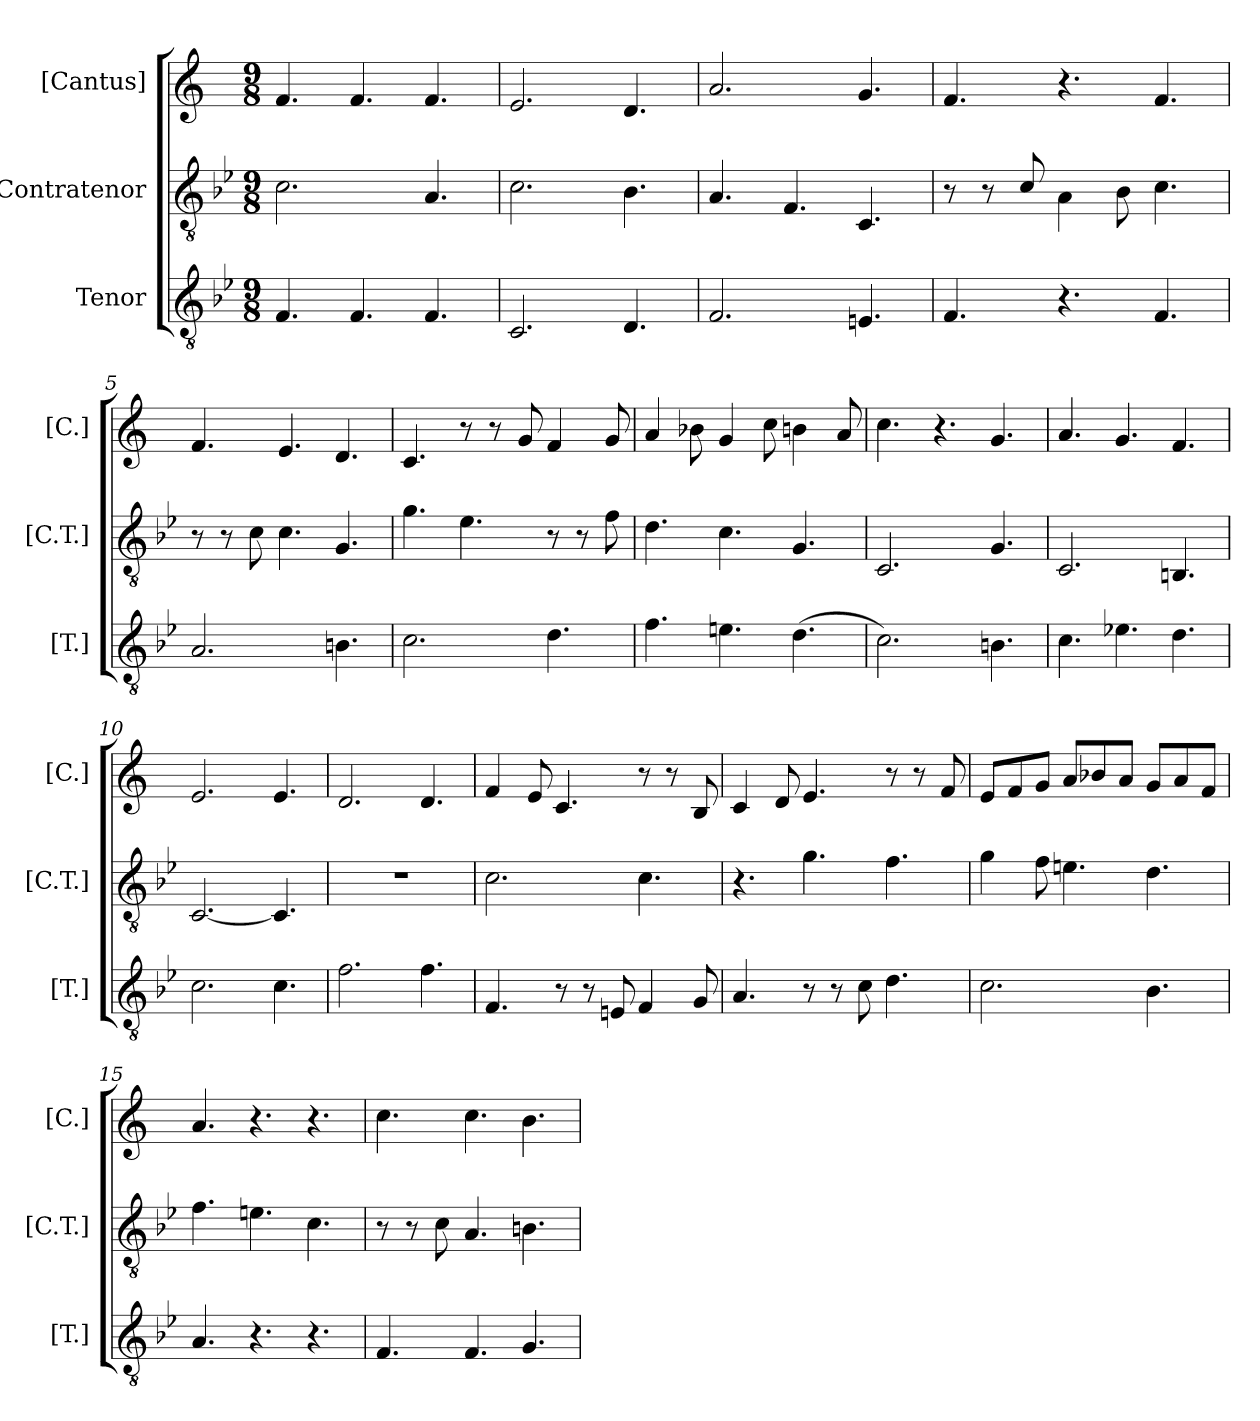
**kern	**kern	**kern
*part3	*part2	*part1
*staff3	*staff2	*staff1
*I"Tenor	*I"Contratenor	*I"[Cantus]
*I'[T.]	*I'[C.T.]	*I'[C.]
*clefGv2	*clefGv2	*clefG2
*k[b-e-]	*k[b-e-]	*k[]
*B-:	*B-:	*C:
*M9/8	*M9/8	*M9/8
=1	=1	=1
4.Fi/	2.ci\	4.fi/
4.Fi/	.	4.fi/
4.Fi/	4.Ai/	4.fi/
=2	=2	=2
2.Ci/	2.ci\	2.ei/
4.Di/	4.B-i\	4.di/
=3	=3	=3
2.Fi/	4.Ai/	2.ai/
.	4.Fi/	.
4.Eni/	4.Ci/	4.gi/
=4	=4	=4
4.Fi/	8r	4.fi/
.	8r	.
.	8ci/	.
4.r	4Ai\	4.r
.	8B-i\	.
4.Fi/	4.ci\	4.fi/
=5	=5	=5
2.Ai/	8r	4.fi/
.	8r	.
.	8ci\	.
.	4.ci\	4.ei/
4.Bni\	4.Gi/	4.di/
=6	=6	=6
2.ci\	4.gi\	4.ci/
.	4.e-i\	8r
.	.	8r
.	.	8gi/
4.di\	8r	4fi/
.	8r	.
.	8fi\	8gi/
=7	=7	=7
4.fi\	4.di\	4ai/
.	.	8b-Xi\
4.eni\	4.ci\	4gi/
.	.	8cci\
(>4.di\	4.Gi/	4bni\
.	.	8ai/
!!LO:LB:g=z
=8	=8	=8
2.ci\)	2.Ci/	4.cci\
.	.	4.r
4.Bni\	4.Gi/	4.gi/
=9	=9	=9
4.ci\	2.Ci/	4.ai/
4.e-Xi\	.	4.gi/
4.di\	4.BBni/	4.fi/
=10	=10	=10
2.ci\	[2.Ci/	2.ei/
4.ci\	4.Ci/]	4.ei/
=11	=11	=11
!	!LO:N:vis=1	!
2.fi\	8%9r	2.di/
4.fi\	.	4.di/
=12	=12	=12
4.Fi/	2.ci\	4fi/
.	.	8ei/
8r	.	4.ci/
8r	.	.
8Eni/	.	.
4Fi/	4.ci\	8r
.	.	8r
8Gi/	.	8Bi/
=13	=13	=13
4.Ai/	4.r	4ci/
.	.	8di/
8r	4.gi\	4.ei/
8r	.	.
8ci\	.	.
4.di\	4.fi\	8r
.	.	8r
.	.	8fi/
=14	=14	=14
2.ci\	4gi\	8ei/L
.	.	8fi/
.	8fi\	8gi/J
.	4.eni\	8ai/L
.	.	8b-Xi/
.	.	8ai/J
4.B-i\	4.di\	8gi/L
.	.	8ai/
.	.	8fi/J
=15	=15	=15
4.Ai/	4.fi\	4.ai/
4.r	4.eni\	4.r
4.r	4.ci\	4.r
!!LO:LB:g=z
=16	=16	=16
4.Fi/	8r	4.cci\
.	8r	.
.	8ci\	.
4.Fi/	4.Ai/	4.cci\
4.Gi/	4.Bni\	4.bi\
=	=	=
*-	*-	*-
